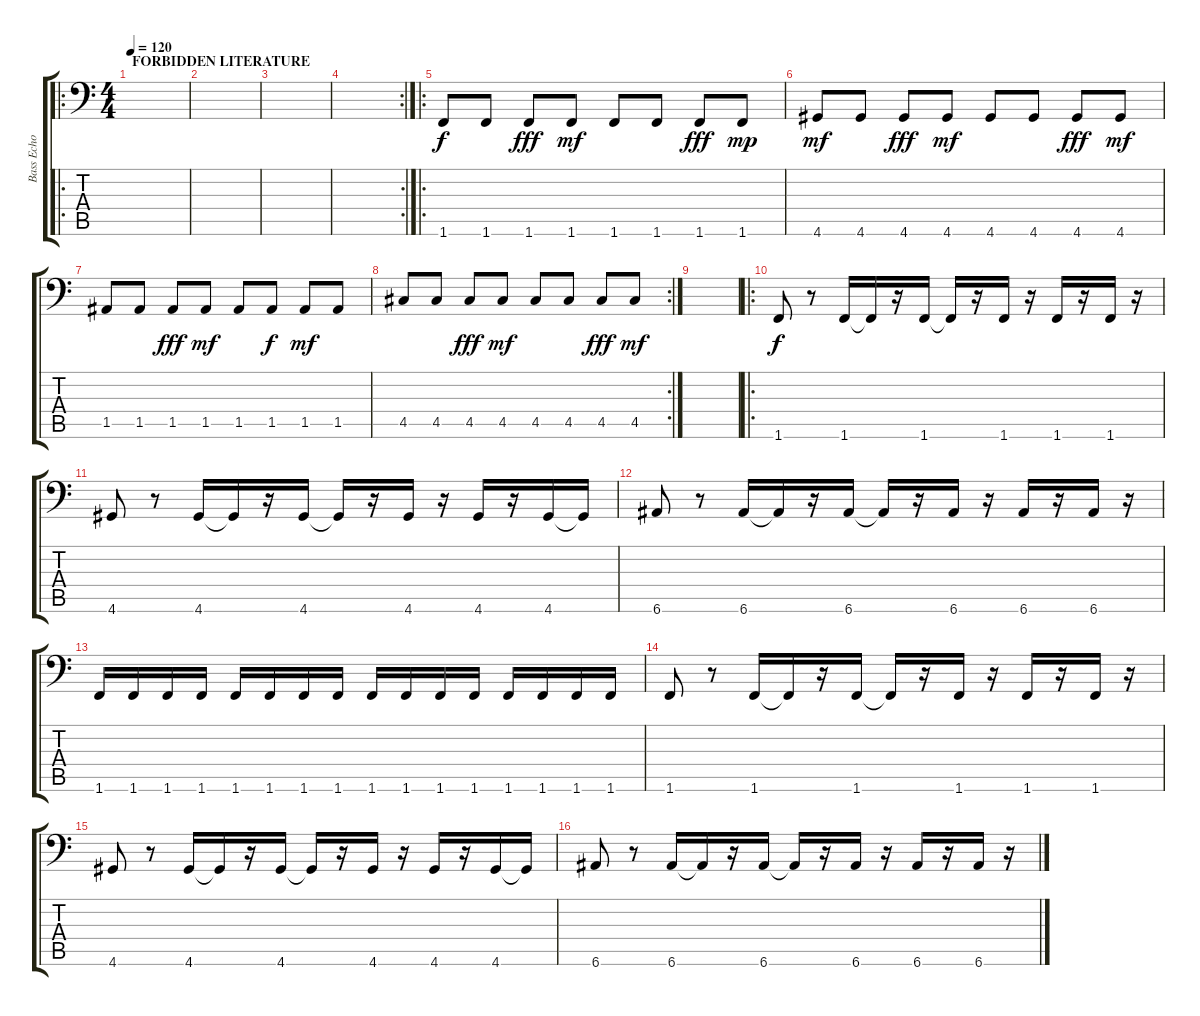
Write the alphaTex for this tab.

\track ("Bass Echo" "Bass Echo") {instrument electricbasspick}
\staff {score tabs}
\tuning (E3 B2 G2 D2 A1 E1) {hide}
\ro
\ts (4 4)
\section ("" "FORBIDDEN LITERATURE")
\tempo 120
\clef f4
\ks c
|
|
|
\rc 2
|
\ro
1.6.8 1.6.8 1.6.8{dy fff} 1.6.8{dy mf} 1.6.8 1.6.8 1.6.8{dy fff} 1.6.8{dy mp} |
4.6.8{dy mf} 4.6.8 4.6.8{dy fff} 4.6.8{dy mf} 4.6.8 4.6.8 4.6.8{dy fff} 4.6.8{dy mf} |
1.5.8 1.5.8 1.5.8{dy fff} 1.5.8{dy mf} 1.5.8 1.5.8{dy f} 1.5.8{dy mf} 1.5.8 |
\rc 2
4.5.8 4.5.8 4.5.8{dy fff} 4.5.8{dy mf} 4.5.8 4.5.8 4.5.8{dy fff} 4.5.8{dy mf} |
|
\ro
1.6.8{dy f} r.8 1.6.16 1.6{t}.16 r.16 1.6.16 1.6{t}.16 r.16 1.6.16 r.16 1.6.16 r.16 1.6.16 r.16 |
4.6.8 r.8 4.6.16 4.6{t}.16 r.16 4.6.16 4.6{t}.16 r.16 4.6.16 r.16 4.6.16 r.16 4.6.16 4.6{t}.16 |
6.6.8 r.8 6.6.16 6.6{t}.16 r.16 6.6.16 6.6{t}.16 r.16 6.6.16 r.16 6.6.16 r.16 6.6.16 r.16 |
1.6.16 1.6.16 1.6.16 1.6.16 1.6.16 1.6.16 1.6.16 1.6.16 1.6.16 1.6.16 1.6.16 1.6.16 1.6.16 1.6.16 1.6.16 1.6.16 |
1.6.8 r.8 1.6.16 1.6{t}.16 r.16 1.6.16 1.6{t}.16 r.16 1.6.16 r.16 1.6.16 r.16 1.6.16 r.16 |
4.6.8 r.8 4.6.16 4.6{t}.16 r.16 4.6.16 4.6{t}.16 r.16 4.6.16 r.16 4.6.16 r.16 4.6.16 4.6{t}.16 |
6.6.8 r.8 6.6.16 6.6{t}.16 r.16 6.6.16 6.6{t}.16 r.16 6.6.16 r.16 6.6.16 r.16 6.6.16 r.16
